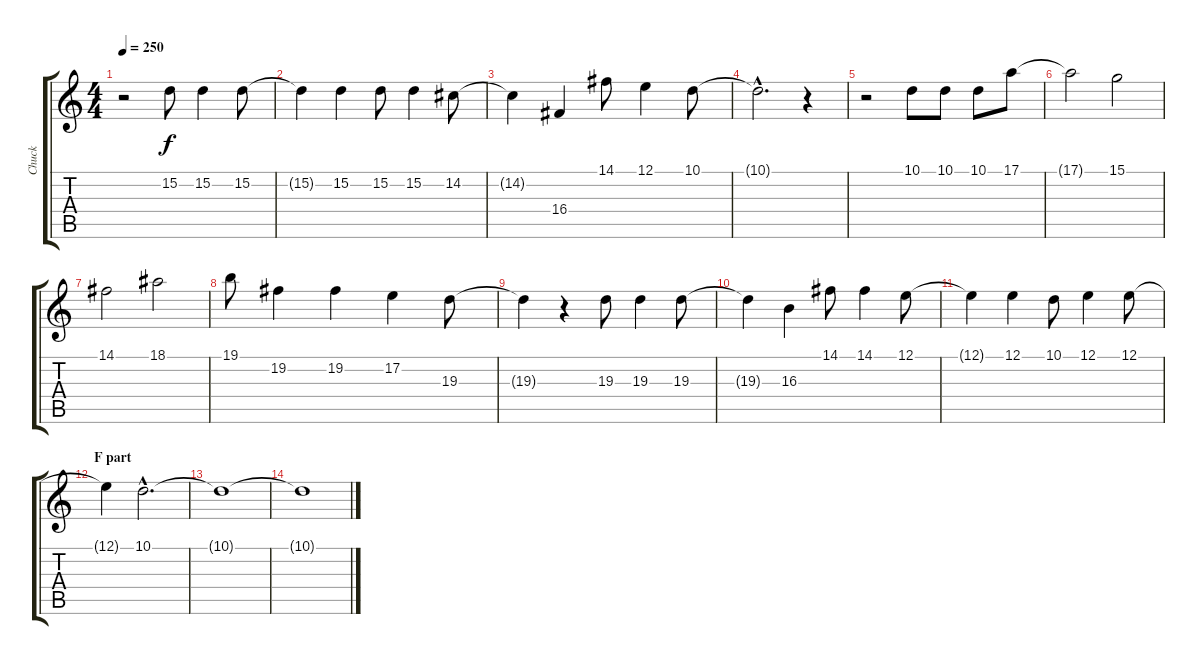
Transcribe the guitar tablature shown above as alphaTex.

\track ("Chuck" "Chuck") {instrument lead6voice}
\staff {score tabs}
\tuning (E4 B3 G3 D3 A2 E2) {hide}
\ts (4 4)
\tempo 250
\clef g2
\ks c
r.2{dy f} 15.2.8 15.2.4 15.2.8 |
15.2{t}.4 15.2.4 15.2.8 15.2.4 14.2.8 |
14.2{t}.4 16.4.4 14.1.8 12.1.4 10.1.8 |
10.1{hac t}.2{d} r.4 |
r.2 10.1.8 10.1.8 10.1.8 17.1.8 |
17.1{t}.2 15.1.2 |
14.1.2 18.1.2 |
19.1.8 19.2.4 19.2.4 17.2.4 19.3.8 |
19.3{t}.4 r.4 19.3.8 19.3.4 19.3.8 |
19.3{t}.4 16.3.4 14.1.8 14.1.4 12.1.8 |
12.1{t}.4 12.1.4 10.1.8 12.1.4 12.1.8 |
\section ("" "F part")
12.1{t}.4 10.1{hac}.2{d} |
10.1{t}.1 |
10.1{t}.1
